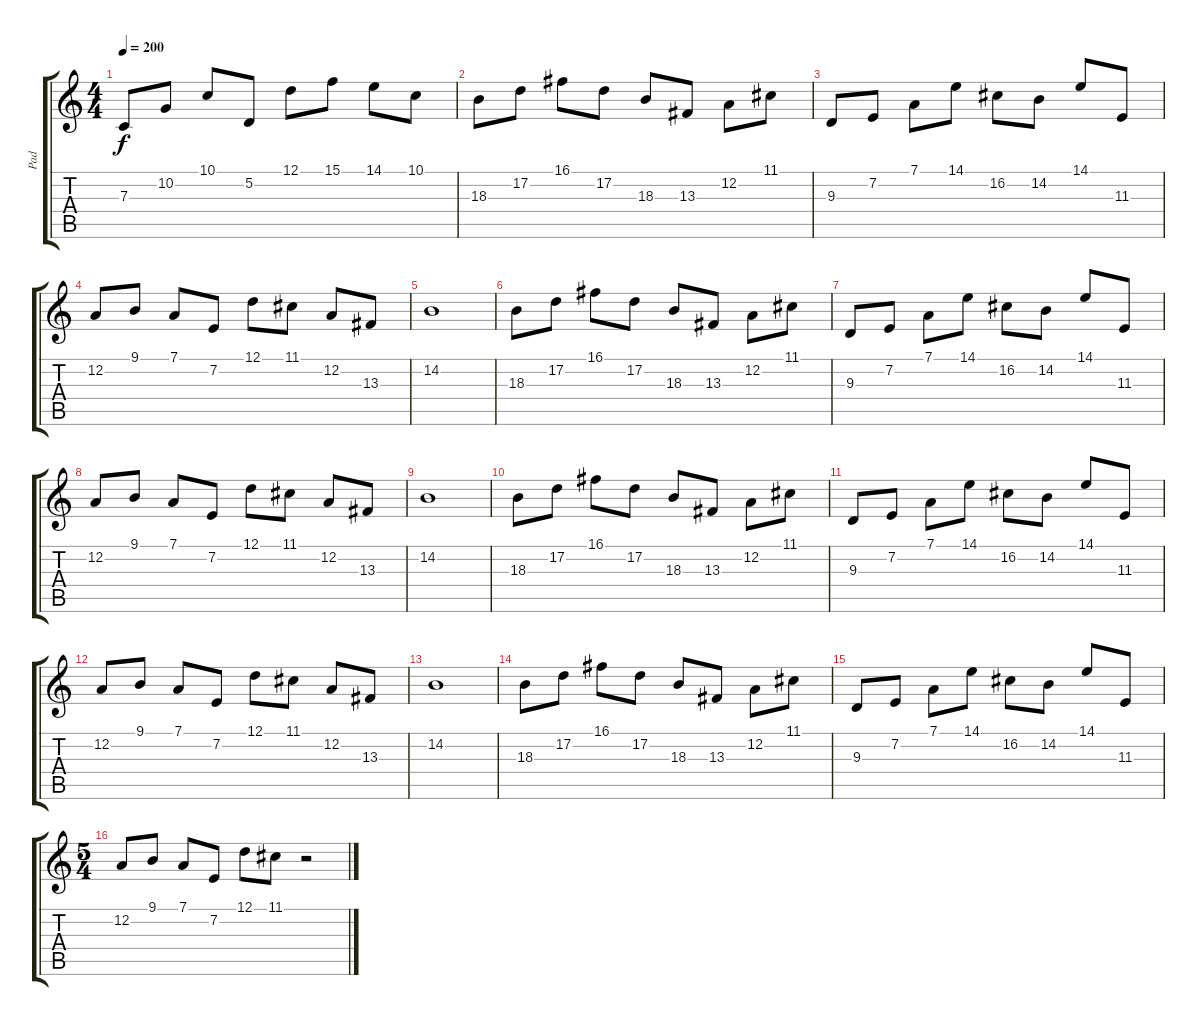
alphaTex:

\track ("Pad" "Pad") {instrument pad1newage}
\staff {score tabs}
\tuning (D4 A3 F3 C3 G2 D2) {hide}
\ts (4 4)
\tempo 200
\clef g2
\ks c
7.3.8{dy f} 10.2.8 10.1.8 5.2.8 12.1.8 15.1.8 14.1.8 10.1.8 |
18.3.8 17.2.8 16.1.8 17.2.8 18.3.8 13.3.8 12.2.8 11.1.8 |
9.3.8 7.2.8 7.1.8 14.1.8 16.2.8 14.2.8 14.1.8 11.3.8 |
12.2.8 9.1.8 7.1.8 7.2.8 12.1.8 11.1.8 12.2.8 13.3.8 |
14.2.1 |
18.3.8 17.2.8 16.1.8 17.2.8 18.3.8 13.3.8 12.2.8 11.1.8 |
9.3.8 7.2.8 7.1.8 14.1.8 16.2.8 14.2.8 14.1.8 11.3.8 |
12.2.8 9.1.8 7.1.8 7.2.8 12.1.8 11.1.8 12.2.8 13.3.8 |
14.2.1 |
18.3.8 17.2.8 16.1.8 17.2.8 18.3.8 13.3.8 12.2.8 11.1.8 |
9.3.8 7.2.8 7.1.8 14.1.8 16.2.8 14.2.8 14.1.8 11.3.8 |
12.2.8 9.1.8 7.1.8 7.2.8 12.1.8 11.1.8 12.2.8 13.3.8 |
14.2.1 |
18.3.8 17.2.8 16.1.8 17.2.8 18.3.8 13.3.8 12.2.8 11.1.8 |
9.3.8 7.2.8 7.1.8 14.1.8 16.2.8 14.2.8 14.1.8 11.3.8 |
\ts (5 4)
12.2.8 9.1.8 7.1.8 7.2.8 12.1.8 11.1.8 r.2
